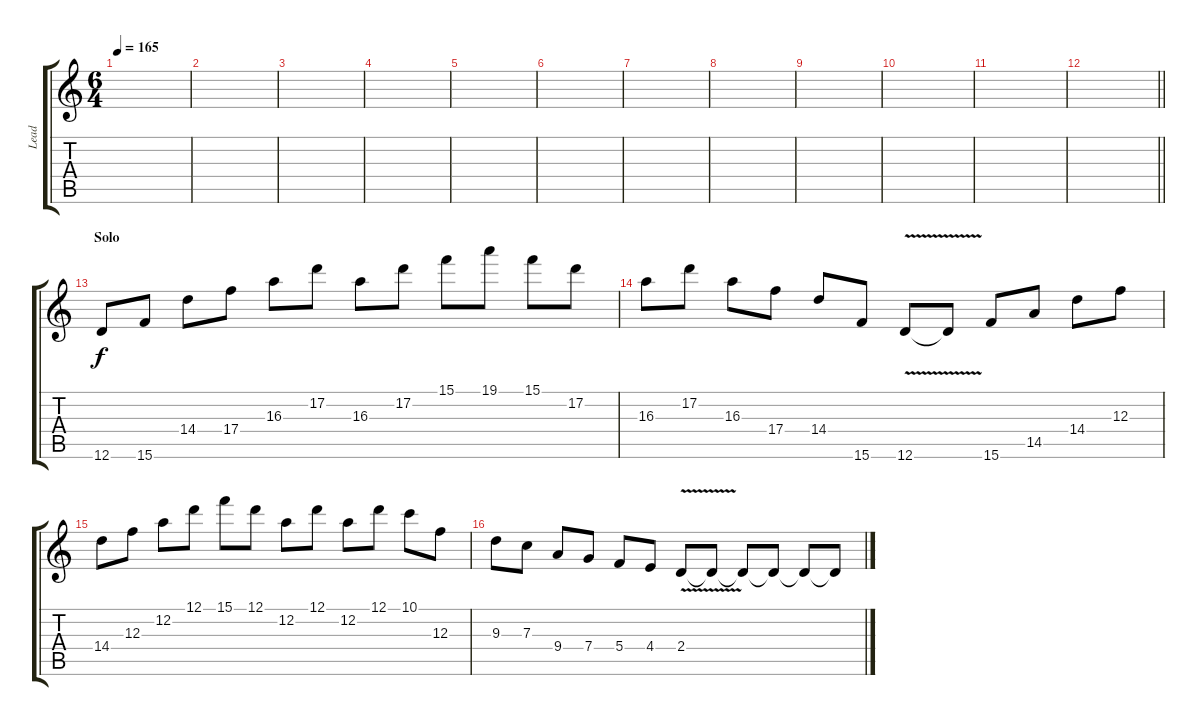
\track ("Lead" "Lead") {instrument overdrivenguitar}
\staff {score tabs}
\tuning (D4 A3 F3 C3 G2 D2) {hide}
\ts (6 4)
\tempo 165
\clef g2
\ks c
|
|
|
|
|
|
|
|
|
|
|
\barLineRight lightlight
|
\section ("" "Solo")
12.6.8 15.6.8 14.4.8 17.4.8 16.3.8 17.2.8 16.3.8 17.2.8 15.1.8 19.1.8 15.1.8 17.2.8 |
16.3.8 17.2.8 16.3.8 17.4.8 14.4.8 15.6.8 12.6{v}.8 12.6{t}.8 15.6.8 14.5.8 14.4.8 12.3.8 |
14.4.8 12.3.8 12.2.8 12.1.8 15.1.8 12.1.8 12.2.8 12.1.8 12.2.8 12.1.8 10.1.8 12.3.8 |
9.3.8 7.3.8 9.4.8 7.4.8 5.4.8 4.4.8 2.4{v}.8 2.4{t}.8 2.4{t}.8 2.4{t}.8 2.4{t}.8 2.4{t}.8
